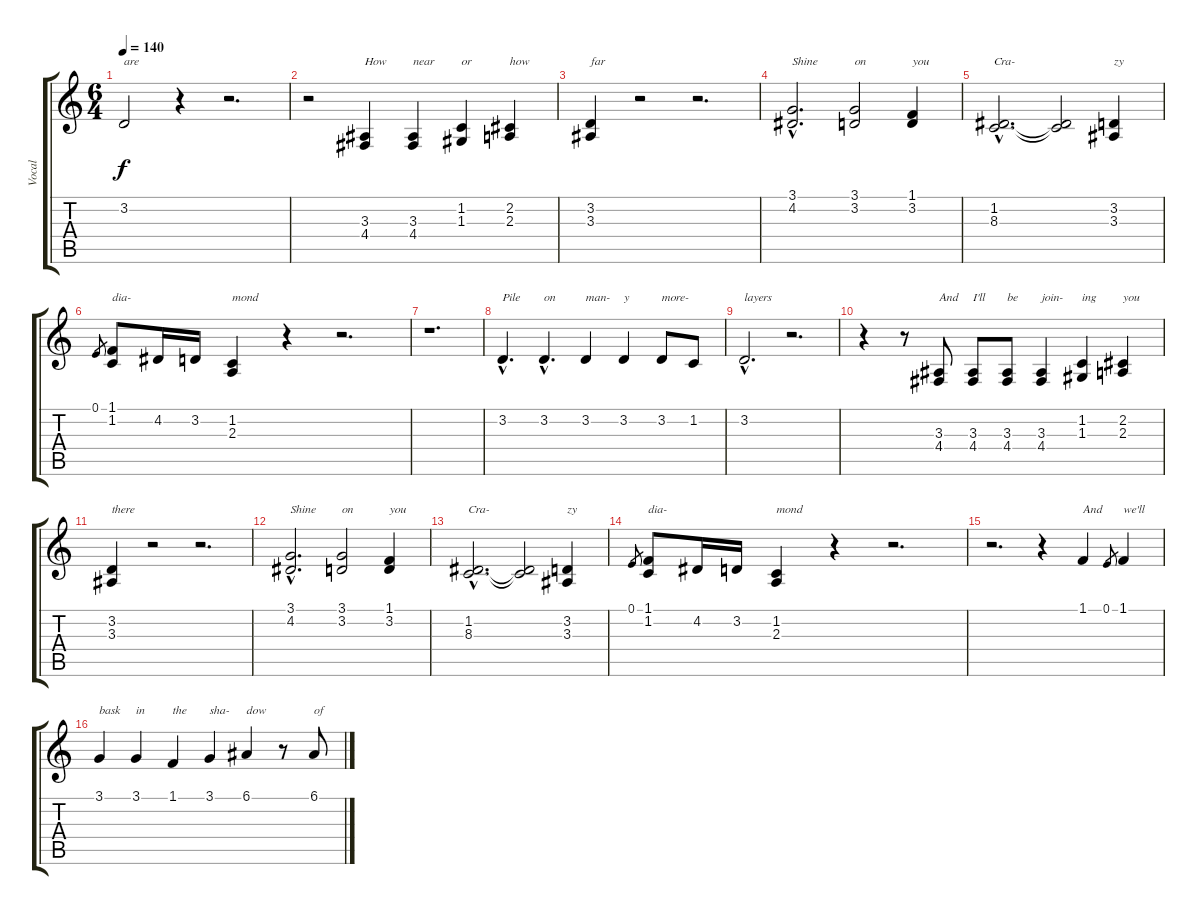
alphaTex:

\track ("Vocal" "Vocal") {instrument sopranosax}
\staff {score tabs}
\tuning (E4 B3 G3 D3 A2 E2) {hide}
\ts (6 4)
\tempo 140
\clef g2
\ks c
3.2.2{txt "are" dy f} r.4 r.2{d} |
r.2 (3.3 4.4).4{txt "How"} (3.3 4.4).4{txt "near"} (1.2 1.3).4{txt "or"} (2.2 2.3).4{txt "how"} |
(3.2 3.3).4{txt "far"} r.2 r.2{d} |
(3.1{hac} 4.2{hac}).2{d txt "Shine"} (3.1 3.2).2{txt "on"} (1.1 3.2).4{txt "you"} |
(1.2{hac} 8.3{hac}).2{d txt "Cra-"} (1.2{t} 8.3{t}).2 (3.2 3.3).4{txt "zy"} |
0.1.8{gr} (1.1 1.2).8{txt "dia-"} 4.2.16 3.2.16 (1.2 2.3).4{txt "mond"} r.4 r.2{d} |
r.1{d} |
3.2{hac}.4{d txt "Pile"} 3.2{hac}.4{d txt "on"} 3.2.4{txt "man-"} 3.2.4{txt "y"} 3.2.8{txt "more-"} 1.2.8 |
3.2{hac}.2{d txt "layers"} r.2{d} |
r.4 r.8 (3.3 4.4).8{txt "And"} (3.3 4.4).8{txt "I'll"} (3.3 4.4).8{txt "be"} (3.3 4.4).4{txt "join-"} (1.2 1.3).4{txt "ing"} (2.2 2.3).4{txt "you"} |
(3.2 3.3).4{txt "there"} r.2 r.2{d} |
(3.1{hac} 4.2{hac}).2{d txt "Shine"} (3.1 3.2).2{txt "on"} (1.1 3.2).4{txt "you"} |
(1.2{hac} 8.3{hac}).2{d txt "Cra-"} (1.2{t} 8.3{t}).2 (3.2 3.3).4{txt "zy"} |
0.1.8{gr} (1.1 1.2).8{txt "dia-"} 4.2.16 3.2.16 (1.2 2.3).4{txt "mond"} r.4 r.2{d} |
r.2{d} r.4 1.1.4{txt "And"} 0.1.8{gr} 1.1.4{txt "we'll"} |
3.1.4{txt "bask"} 3.1.4{txt "in"} 1.1.4{txt "the"} 3.1.4{txt "sha-"} 6.1.4{txt "dow"} r.8 6.1.8{txt "of"}
